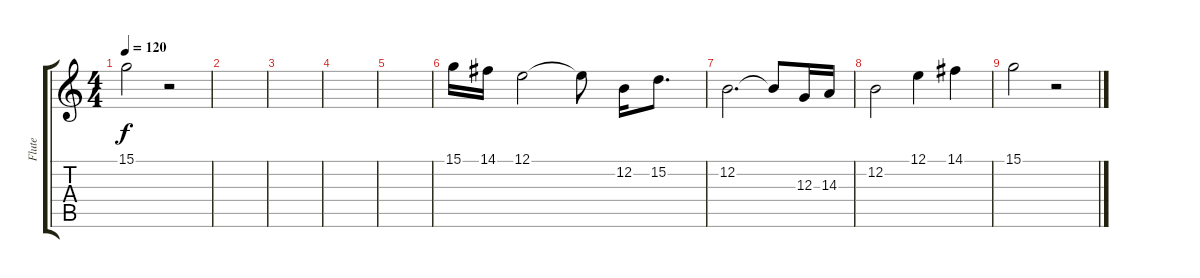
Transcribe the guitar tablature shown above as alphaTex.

\track ("Flute" "Flute") {instrument flute}
\staff {score tabs}
\tuning (E4 B3 G3 D3 A2 E2) {hide}
\ts (4 4)
\tempo 120
\clef g2
\ks c
15.1.2{dy f} r.2 |
|
|
|
|
15.1.16 14.1.16 12.1.2 12.1{t}.8 12.2.16 15.2.8{d} |
12.2.2{d} 12.2{t}.8 12.3.16 14.3.16 |
12.2.2 12.1.4 14.1.4 |
15.1.2 r.2
